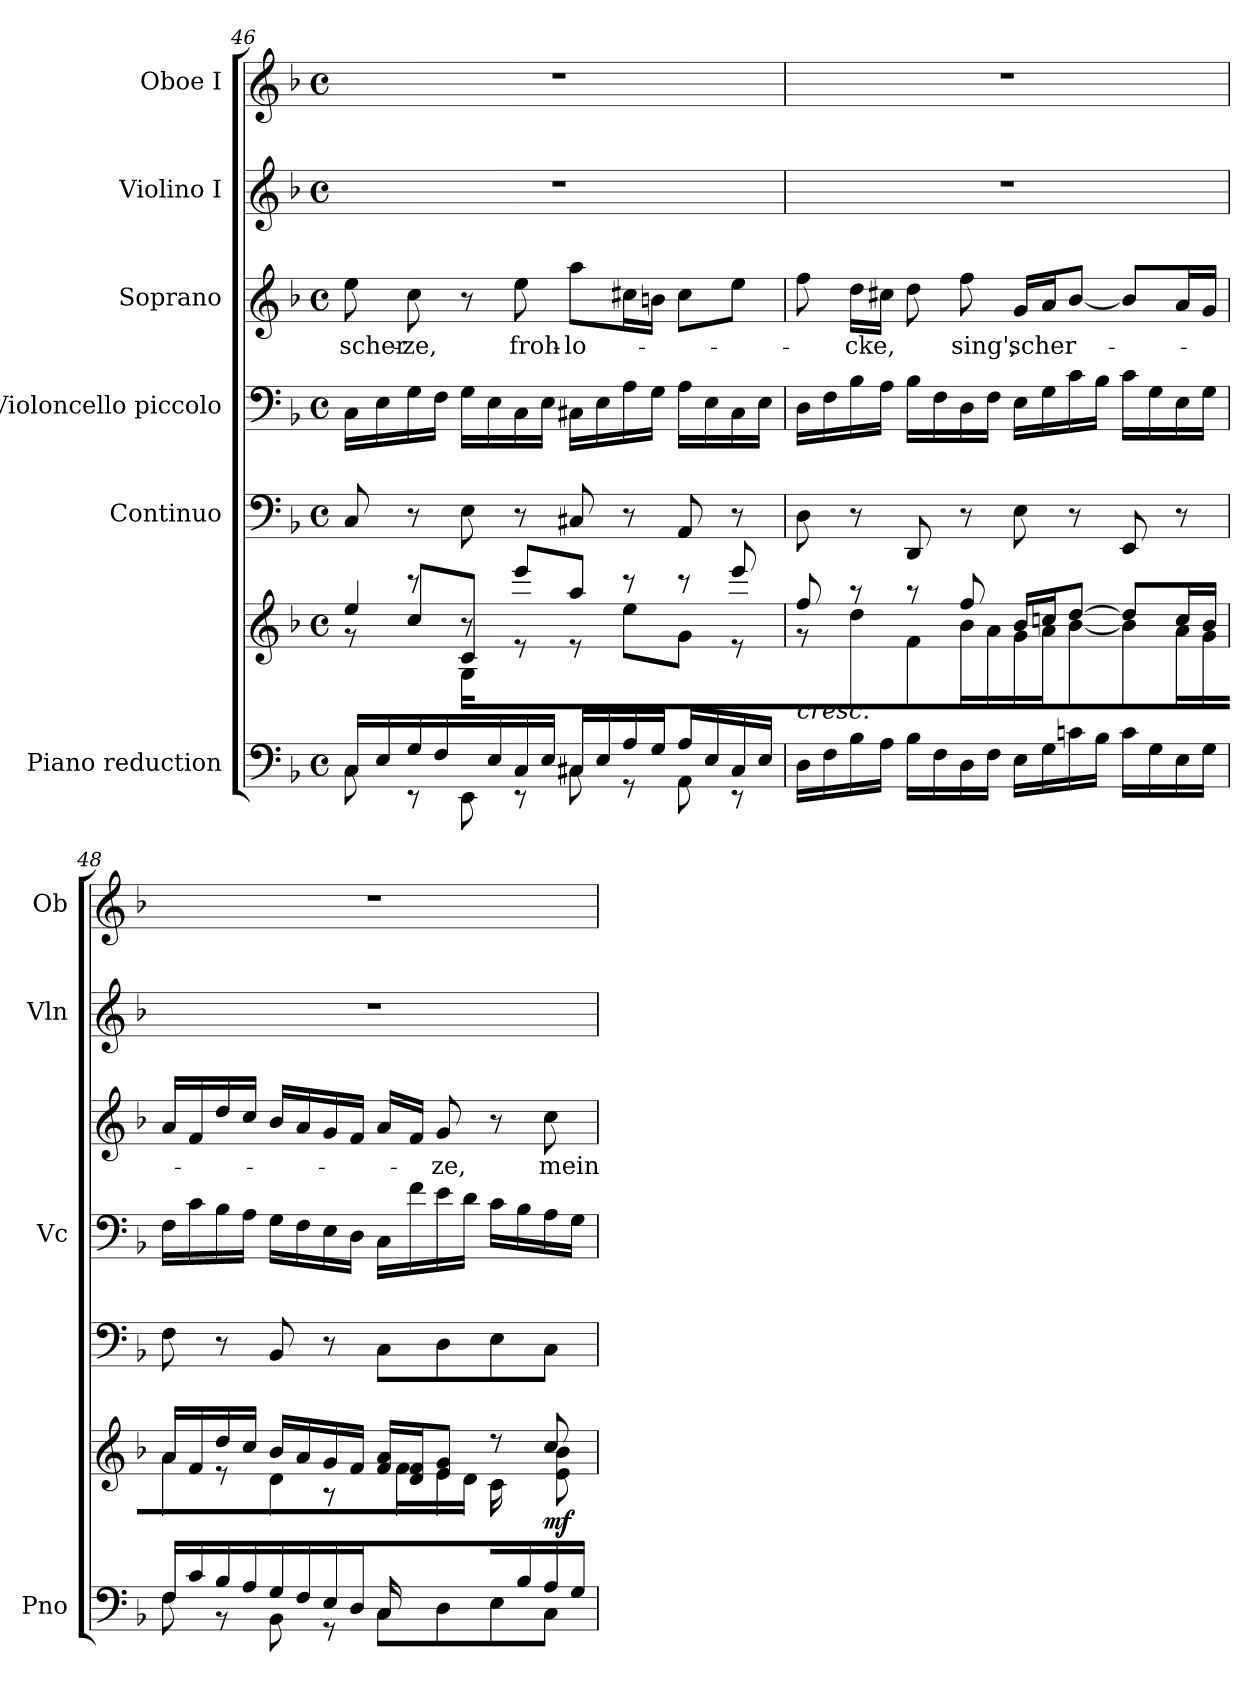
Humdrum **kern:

**kern	**kern	**dynam	**kern	**kern	**kern	**text	**kern	**kern
*part6	*part6	*part6	*part5	*part4	*part3	*part3	*part2	*part1
*staff7	*staff6	*staff6/7	*staff5	*staff4	*staff3	*staff3	*staff2	*staff1
*I"Piano reduction	*	*	*I"Continuo	*I"Violoncello piccolo	*I"Soprano	*	*I"Violino I	*I"Oboe I
*I'Pno	*	*	*	*I'Vc	*	*	*I'Vln	*I'Ob
*clefF4	*clefG2	*	*clefF4	*clefF4	*clefG2	*	*clefG2	*clefG2
*k[b-]	*k[b-]	*	*k[b-]	*k[b-]	*k[b-]	*	*k[b-]	*k[b-]
*M4/4	*M4/4	*	*M4/4	*M4/4	*M4/4	*	*M4/4	*M4/4
*met(c)	*met(c)	*	*met(c)	*met(c)	*met(c)	*	*met(c)	*met(c)
=46	=46	=46	=46	=46	=46	=46	=46	=46
*^	*^	*	*	*	*	*	*	*
*	*	*	*^	*	*	*	*	*	*	*
!	!	!	!	!	!	!	!	!	!LO:LY:b	!	!
16C/LL	8C\	8ee/J	8r	4ryy	.	8C/	16C\LL	8ee\	scher-	1r	1r
16E/	.	.	.	.	.	.	16E\	.	.	.	.
!	!	!	!	!	!	!	!	!	!LO:LY:b	!	!
16G/	8r	8r	8cc\L	.	.	8r	16G\	8cc\	ze,	.	.
16F/JJ	.	.	.	.	.	.	16F\JJ	.	.	.	.
16ryy	8EE\	8r	8c/J	16G\LL	.	8E\	16G\LL	8r	.	.	.
16E/	.	.	.	2ryy	.	.	16E\	.	.	.	.
!	!	!	!	!	!	!	!	!	!LO:LY:b	!	!
16C/	8r	8eee/L	8r	.	.	8r	16C\	8ee\	froh-	.	.
16E/JJ	.	.	.	.	.	.	16E\JJ	.	.	.	.
!	!	!	!	!	!	!	!	!	!LO:LY:b	!	!
16C#X/LL	8C#\	8aa/J	8r	.	.	8C#X/	16C#X\LL	8aa\L	lo-	.	.
16E/	.	.	.	.	.	.	16E\	.	.	.	.
16A/	8r	8r	8ee\L	.	.	8r	16A\	16cc#X\L	.	.	.
16G/JJ	.	.	.	.	.	.	16G\JJ	16bn\JJ	.	.	.
16A/LL	8AA\	8r	8g\J	.	.	8AA/	16A\LL	8cc#\L	.	.	.
16E/	.	.	.	8.ryy	.	.	16E\	.	.	.	.
16C#/	8r	8eee/	8r	.	.	8r	16C#\	8ee\J	.	.	.
16E/JJ	.	.	.	.	.	.	16E\JJ	.	.	.	.
*v	*v	*	*	*	*	*	*	*	*	*	*
*	*	*v	*v	*	*	*	*	*	*	*
!!LO:PB:g=z
=47	=47	=47	=47	=47	=47	=47	=47	=47	=47
!	!LO:TX:b:i:t=cresc.	!	!	!	!	!	!	!	!
16D\LL	8ff/	8r	.	8D\	16D\LL	8ff\	.	1r	1r
16F\	.	.	.	.	16F\	.	.	.	.
!	!	!	!	!	!	!	!LO:LY:b	!	!
16B-\	8r	8dd\L	.	8r	16B-\	16dd\LL	-cke,	.	.
16A\JJ	.	.	.	.	16A\JJ	16cc#X\JJ	.	.	.
16B-\LL	8r	8f\	.	8DD/	16B-\LL	8dd\	.	.	.
16F\	.	.	.	.	16F\	.	.	.	.
!	!	!	!	!	!	!	!LO:LY:b	!	!
16D\	8ff/	16b-\L	.	8r	16D\	8ff\	sing',	.	.
16F\JJ	.	16a\JJ	.	.	16F\JJ	.	.	.	.
!	!	!	!	!	!	!	!LO:LY:b	!	!
16E\LL	16b-/LL	16g\LL	.	8E\	16E\LL	16g/LL	scher-	.	.
16G\	16ccn/J	16a\J	.	.	16G\	16a/J	.	.	.
16cn\	[8dd/J	[8b-\J	.	8r	16c\	[8b-/J	.	.	.
16B-\JJ	.	.	.	.	16B-\JJ	.	.	.	.
16c\LL	8dd/L]	8b-\L]	.	8EE/	16c\LL	8b-/L]	.	.	.
16G\	.	.	.	.	16G\	.	.	.	.
16E\	16cc/L	16a\L	.	8r	16E\	16a/L	.	.	.
16G\JJ	16b-/JJ	16g\JJ	.	.	16G\JJ	16g/JJ	.	.	.
=48	=48	=48	=48	=48	=48	=48	=48	=48	=48
*^	*	*^	*	*	*	*	*	*	*
*	*^	*	*	*	*	*	*	*	*	*	*
2ryy	16F/LL	8F\	16a/LL	8a\	2.ryy	.	8F\	16F\LL	16a/LL	.	1r	1r
.	16c/	.	16f/	.	.	.	.	16c\	16f/	.	.	.
.	16B-/	8r	16dd/	8r	.	.	8r	16B-\	16dd/	.	.	.
.	16A/JJ	.	16cc/JJ	.	.	.	.	16A\JJ	16cc/JJ	.	.	.
.	16G/LL	8BB-\	16b-/LL	8d\	.	.	8BB-/	16G\LL	16b-/LL	.	.	.
.	16F/	.	16a/	.	.	.	.	16F\	16a/	.	.	.
.	16E/	8r	16g/	8r	.	.	8r	16E\	16g/	.	.	.
.	16D/JJ	.	16f/JJ	.	.	.	.	16D\JJ	16f/JJ	.	.	.
16C/LL	4ryy	8C\L	16f/ 16a/LL	16ryy	.	.	8C\L	16C\LL	16a/LL	.	.	.
4..ryy	.	.	16d/ 16f/J	16f\	.	.	.	16f\	16f/JJ	.	.	.
!	!	!	!	!	!	!	!	!	!	!LO:LY:b	!	!
.	.	8D\	8e/ 8g/J	16e\	.	.	8D\	16e\	8g/	ze,	.	.
.	.	.	.	16d\JJ	.	.	.	16d\JJ	.	.	.	.
.	16ryy	8E\	8r	8ryy	16c\LL	.	8E\	16c\LL	8r	.	.	.
.	16B-/	.	.	.	8.ryy	.	.	16B-\	.	.	.	.
!	!	!	!	!	!	!LO:DY:b	!	!	!	!LO:LY:b	!	!
.	16A/	8C\J	8cc/	8e\ 8b-\	.	mf	8C\J	16A\	8cc\	mein	.	.
.	16G/JJ	.	.	.	.	.	.	16G\JJ	.	.	.	.
*v	*v	*v	*	*	*	*	*	*	*	*	*	*
*	*v	*v	*v	*	*	*	*	*	*	*
=	=	=	=	=	=	=	=	=
*-	*-	*-	*-	*-	*-	*-	*-	*-
